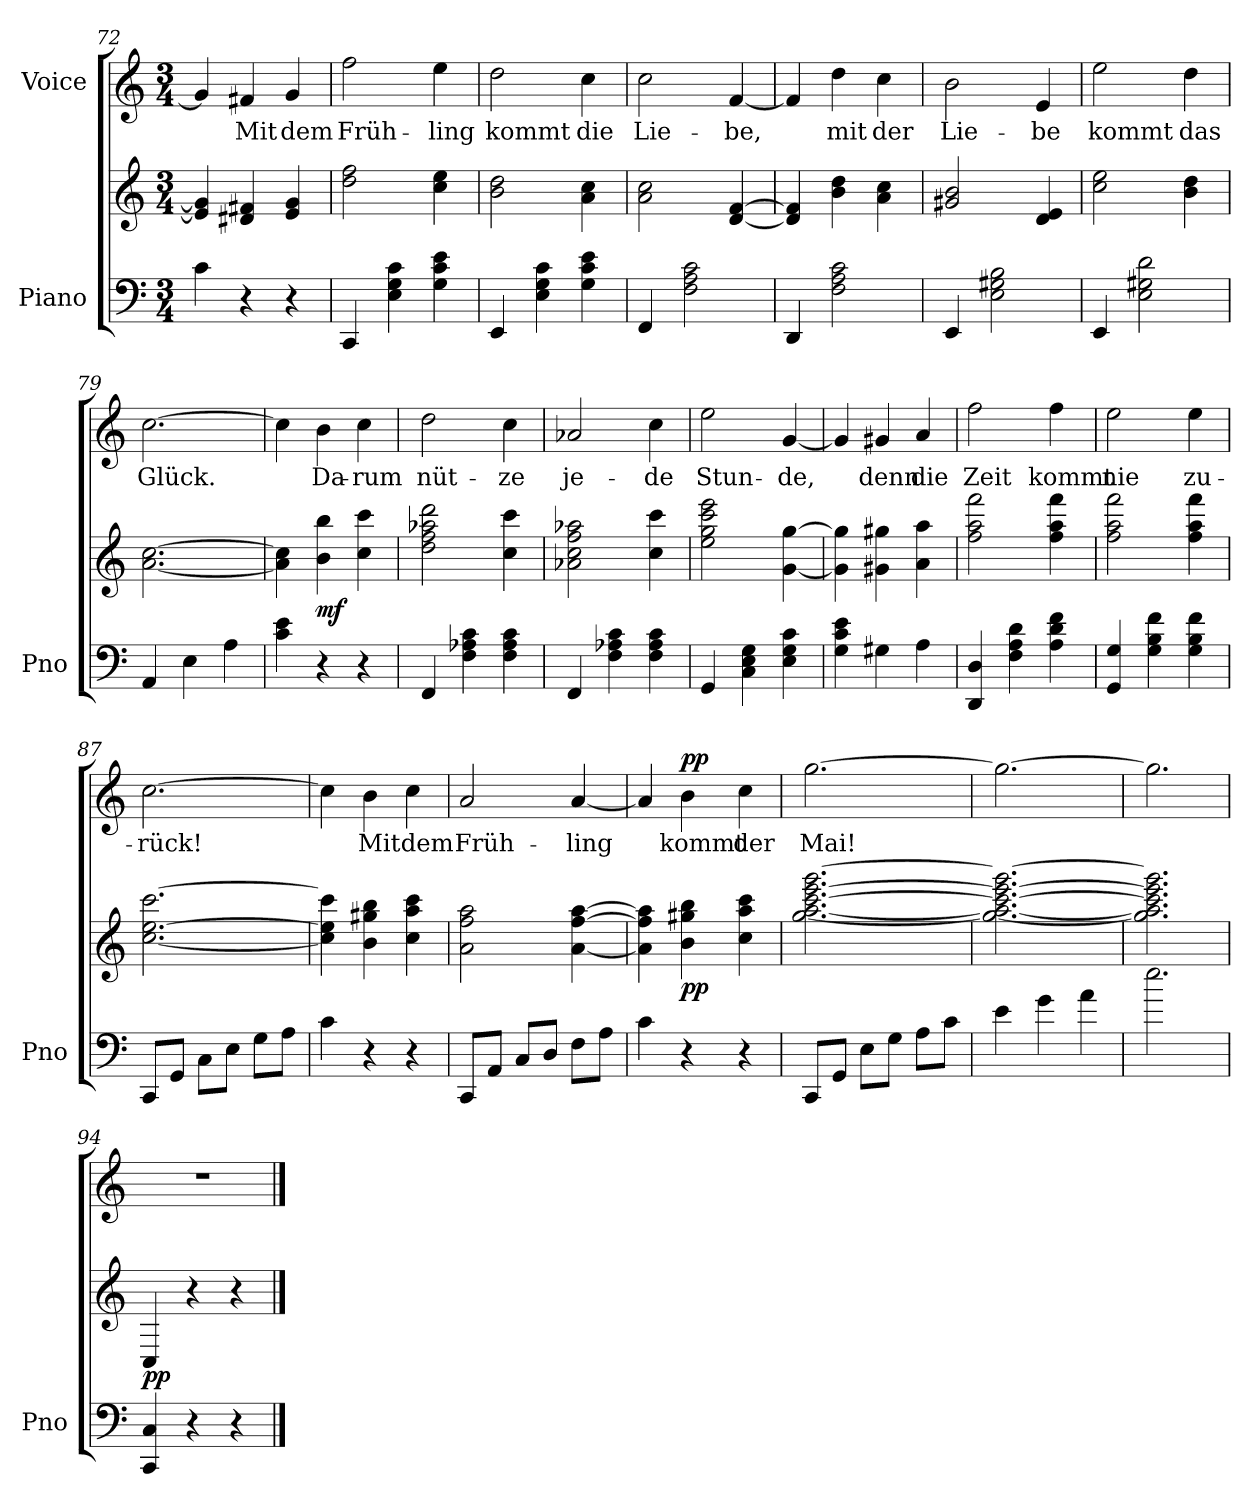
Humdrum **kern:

**kern	**kern	**dynam	**kern	**text	**dynam
*part2	*part2	*part2	*part1	*part1	*part1
*staff3	*staff2	*staff2/3	*staff1	*staff1	*staff1
*I"Piano	*	*	*I"Voice	*	*
*I'Pno	*	*	*	*	*
*clefF4	*clefG2	*	*clefG2	*	*
*k[]	*k[]	*	*k[]	*	*
*M3/4	*M3/4	*	*M3/4	*	*
=72	=72	=72	=72	=72	=72
4c\	4e/] 4g/]	.	4g/]	.	.
!	!	!	!	!LO:LY:b	!
4r	4d#X/ 4f#X/	.	4f#X/	Mit	.
!	!	!	!	!LO:LY:b	!
4r	4e/ 4g/	.	4g/	dem	.
=73	=73	=73	=73	=73	=73
!	!	!	!	!LO:LY:b	!
4CC/	2dd\ 2ff\	.	2ff\	Früh-	.
4E\ 4G\ 4c\	.	.	.	.	.
!	!	!	!	!LO:LY:b	!
4G\ 4c\ 4e\	4cc\ 4ee\	.	4ee\	-ling	.
=74	=74	=74	=74	=74	=74
!	!	!	!	!LO:LY:b	!
4EE/	2b\ 2dd\	.	2dd\	kommt	.
4E\ 4G\ 4c\	.	.	.	.	.
!	!	!	!	!LO:LY:b	!
4G\ 4c\ 4e\	4a\ 4cc\	.	4cc\	die	.
=75	=75	=75	=75	=75	=75
!	!	!	!	!LO:LY:b	!
4FF/	2a\ 2cc\	.	2cc\	Lie-	.
2F\ 2A\ 2c\	.	.	.	.	.
!	!	!	!	!LO:LY:b	!
.	[4d/ [4f/	.	[4f/	-be,	.
=76	=76	=76	=76	=76	=76
4DD/	4d/] 4f/]	.	4f/]	.	.
!	!	!	!	!LO:LY:b	!
2F\ 2A\ 2c\	4b\ 4dd\	.	4dd\	mit	.
!	!	!	!	!LO:LY:b	!
.	4a\ 4cc\	.	4cc\	der	.
=77	=77	=77	=77	=77	=77
!	!	!	!	!LO:LY:b	!
4EE/	2g#X/ 2b/	.	2b\	Lie-	.
2E\ 2G#X\ 2B\	.	.	.	.	.
!	!	!	!	!LO:LY:b	!
.	4d/ 4e/	.	4e/	-be	.
=78	=78	=78	=78	=78	=78
!	!	!	!	!LO:LY:b	!
4EE/	2cc\ 2ee\	.	2ee\	kommt	.
2E\ 2G#X\ 2d\	.	.	.	.	.
!	!	!	!	!LO:LY:b	!
.	4b\ 4dd\	.	4dd\	das	.
=79	=79	=79	=79	=79	=79
!	!	!	!	!LO:LY:b	!
4AA/	[2.a\ [2.cc\	.	[2.cc\	Glück.	.
4E\	.	.	.	.	.
4A\	.	.	.	.	.
=80	=80	=80	=80	=80	=80
4c\ 4e\	4a\] 4cc\]	.	4cc\]	.	.
!	!	!LO:DY:b	!	!LO:LY:b	!
4r	4b\ 4bb\	mf	4b\	Da-	.
!	!	!	!	!LO:LY:b	!
4r	4cc\ 4ccc\	.	4cc\	-rum	.
=81	=81	=81	=81	=81	=81
!	!	!	!	!LO:LY:b	!
4FF/	2dd\ 2ff\ 2aa-X\ 2ddd\	.	2dd\	nüt-	.
4F\ 4A-X\ 4c\	.	.	.	.	.
!	!	!	!	!LO:LY:b	!
4F\ 4A-\ 4c\	4cc\ 4ccc\	.	4cc\	-ze	.
=82	=82	=82	=82	=82	=82
!	!	!	!	!LO:LY:b	!
4FF/	2a-X\ 2cc\ 2ff\ 2aa-X\	.	2a-X/	je-	.
4F\ 4A-X\ 4c\	.	.	.	.	.
!	!	!	!	!LO:LY:b	!
4F\ 4A-\ 4c\	4cc\ 4ccc\	.	4cc\	-de	.
=83	=83	=83	=83	=83	=83
!	!	!	!	!LO:LY:b	!
4GG/	2ee\ 2gg\ 2ccc\ 2eee\	.	2ee\	Stun-	.
4C\ 4E\ 4G\	.	.	.	.	.
!	!	!	!	!LO:LY:b	!
4E\ 4G\ 4c\	[4g\ [4gg\	.	[4g/	-de,	.
=84	=84	=84	=84	=84	=84
4G\ 4c\ 4e\	4g\] 4gg\]	.	4g/]	.	.
!	!	!	!	!LO:LY:b	!
4G#X\	4g#X\ 4gg#X\	.	4g#X/	denn	.
!	!	!	!	!LO:LY:b	!
4A\	4a\ 4aa\	.	4a/	die	.
=85	=85	=85	=85	=85	=85
!	!	!	!	!LO:LY:b	!
4DD/ 4D/	2ff\ 2aa\ 2fff\	.	2ff\	Zeit	.
4F\ 4A\ 4d\	.	.	.	.	.
!	!	!	!	!LO:LY:b	!
4A\ 4d\ 4f\	4ff\ 4aa\ 4fff\	.	4ff\	kommt	.
=86	=86	=86	=86	=86	=86
!	!	!	!	!LO:LY:b	!
4GG/ 4G/	2ff\ 2aa\ 2fff\	.	2ee\	nie	.
4G\ 4B\ 4f\	.	.	.	.	.
!	!	!	!	!LO:LY:b	!
4G\ 4B\ 4f\	4ff\ 4aa\ 4fff\	.	4ee\	zu-	.
=87	=87	=87	=87	=87	=87
!	!	!	!	!LO:LY:b	!
8CC/L	[2.cc\ [2.ee\ [2.ccc\	.	[2.cc\	rück!	.
8GG/J	.	.	.	.	.
8C\L	.	.	.	.	.
8E\J	.	.	.	.	.
8G\L	.	.	.	.	.
8A\J	.	.	.	.	.
=88	=88	=88	=88	=88	=88
4c\	4cc\] 4ee\] 4ccc\]	.	4cc\]	.	.
!	!	!	!	!LO:LY:b	!
4r	4b\ 4gg#X\ 4bb\	.	4b\	Mit	.
!	!	!	!	!LO:LY:b	!
4r	4cc\ 4aa\ 4ccc\	.	4cc\	dem	.
=89	=89	=89	=89	=89	=89
!	!	!	!	!LO:LY:b	!
8CC/L	2a\ 2ff\ 2aa\	.	2a/	Früh-	.
8AA/J	.	.	.	.	.
8C/L	.	.	.	.	.
8D/J	.	.	.	.	.
!	!	!	!	!LO:LY:b	!
8F\L	[4a\ [4ff\ [4aa\	.	[4a/	-ling	.
8A\J	.	.	.	.	.
=90	=90	=90	=90	=90	=90
4c\	4a\] 4ff\] 4aa\]	.	4a/]	.	.
!	!	!LO:DY:b	!	!LO:LY:b	!LO:DY:b
4r	4b\ 4gg#X\ 4bb\	pp	4b\	kommt	pp
!	!	!	!	!LO:LY:b	!
4r	4cc\ 4aa\ 4ccc\	.	4cc\	der	.
=91	=91	=91	=91	=91	=91
!	!	!	!	!LO:LY:b	!
8CC/L	[2.gg\ [2.aa\ [2.ccc\ [2.eee\ [2.ggg\	.	[2.gg\	Mai!	.
8GG/J	.	.	.	.	.
8E\L	.	.	.	.	.
8G\J	.	.	.	.	.
8A\L	.	.	.	.	.
8c\J	.	.	.	.	.
=92	=92	=92	=92	=92	=92
4e\	2.gg\_ 2.aa\_ 2.ccc\_ 2.eee\_ 2.ggg\_	.	2.gg\_	.	.
4g\	.	.	.	.	.
4a\	.	.	.	.	.
=93	=93	=93	=93	=93	=93
2.ee\	2.gg\] 2.aa\] 2.ccc\] 2.eee\] 2.ggg\]	.	2.gg\]	.	.
=94	=94	=94	=94	=94	=94
!	!	!LO:DY:b	!	!	!
4CC/ 4C/	4C/	pp	2.r	.	.
4r	4r	.	.	.	.
4r	4r	.	.	.	.
==	==	==	==	==	==
*-	*-	*-	*-	*-	*-
